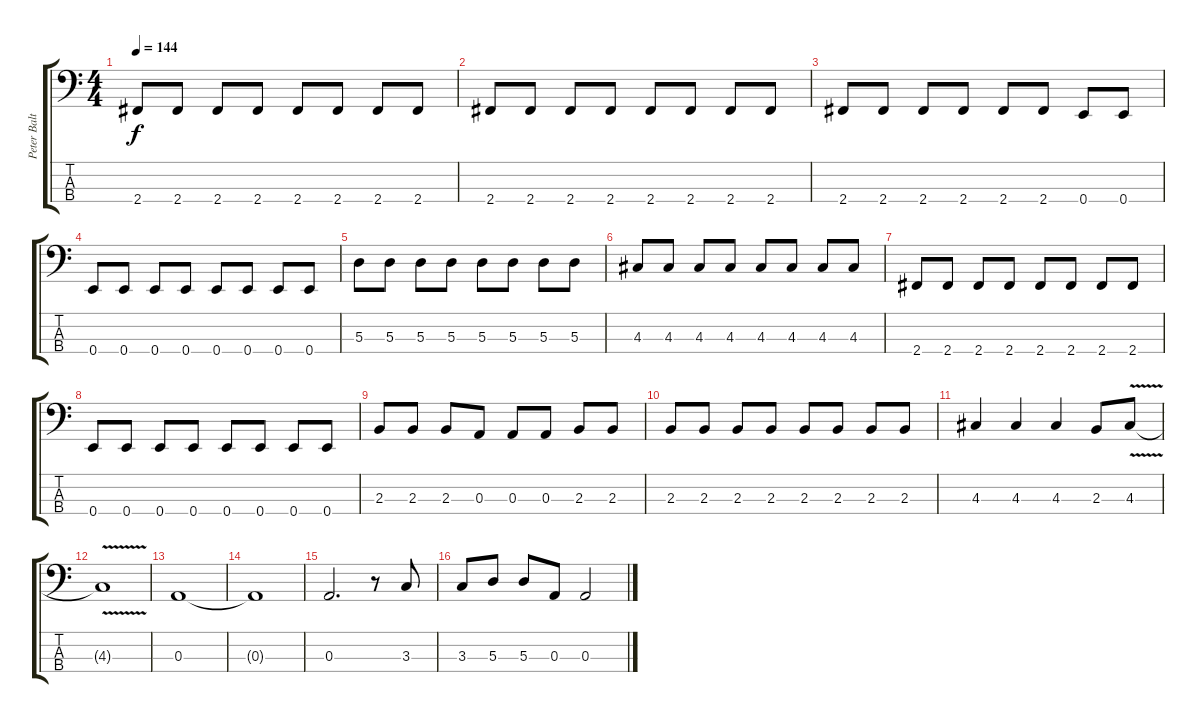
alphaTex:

\track ("Peter Baltes" "Peter Balt") {instrument electricbassfinger}
\staff {score tabs}
\tuning (G2 D2 A1 E1) {hide}
\ts (4 4)
\tempo 144
\clef f4
\ks c
2.4.8{dy f} 2.4.8 2.4.8 2.4.8 2.4.8 2.4.8 2.4.8 2.4.8 |
2.4.8 2.4.8 2.4.8 2.4.8 2.4.8 2.4.8 2.4.8 2.4.8 |
2.4.8 2.4.8 2.4.8 2.4.8 2.4.8 2.4.8 0.4.8 0.4.8 |
0.4.8 0.4.8 0.4.8 0.4.8 0.4.8 0.4.8 0.4.8 0.4.8 |
5.3.8 5.3.8 5.3.8 5.3.8 5.3.8 5.3.8 5.3.8 5.3.8 |
4.3.8 4.3.8 4.3.8 4.3.8 4.3.8 4.3.8 4.3.8 4.3.8 |
2.4.8 2.4.8 2.4.8 2.4.8 2.4.8 2.4.8 2.4.8 2.4.8 |
0.4.8 0.4.8 0.4.8 0.4.8 0.4.8 0.4.8 0.4.8 0.4.8 |
2.3.8 2.3.8 2.3.8 0.3.8 0.3.8 0.3.8 2.3.8 2.3.8 |
2.3.8 2.3.8 2.3.8 2.3.8 2.3.8 2.3.8 2.3.8 2.3.8 |
4.3.4 4.3.4 4.3.4 2.3.8 4.3{v}.8 |
4.3{v t}.1 |
0.3.1 |
0.3{t}.1 |
0.3.2{d} r.8 3.3.8 |
3.3.8 5.3.8 5.3.8 0.3.8 0.3.2
